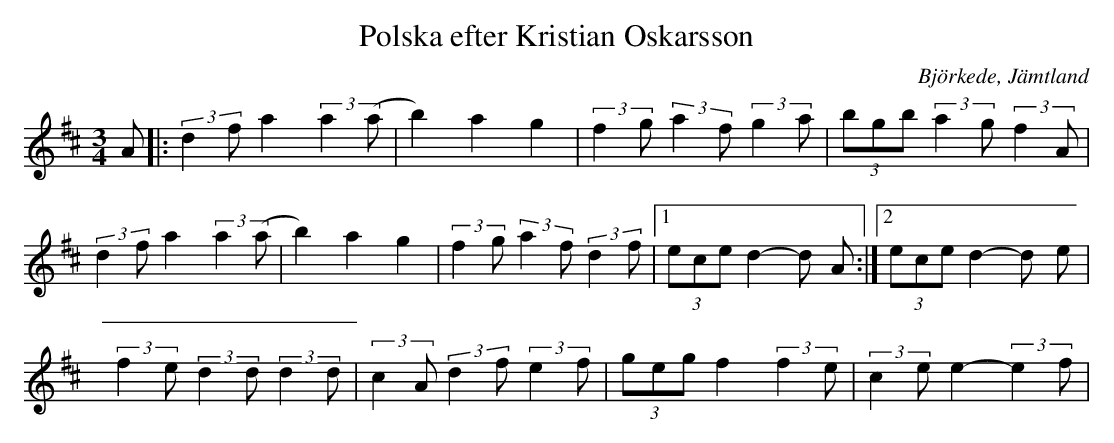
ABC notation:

X:1
T:Polska efter Kristian Oskarsson
O:Björkede, Jämtland
M:3/4
L:1/8
K:D
 A |: (3:2:2 d2f a2 (3:2:2 a2 (a | b2) a2 g2 | (3:2:2 f2g (3:2:2 a2f (3:2:2 g2a | (3bgb (3:2:2 a2g (3:2:2 f2A |
(3:2:2 d2f a2 (3:2:2 a2 (a | b2) a2 g2 | (3:2:2 f2g (3:2:2 a2f (3:2:2 d2f |1 (3ece d2- d A:|2 (3ece d2- d e |
(3:2:2 f2e (3:2:2 d2d (3:2:2 d2 d | (3:2:2 c2A (3:2:2 d2f (3:2:2 e2f | (3geg f2 (3:2:2 f2e | (3:2:2 c2e e2- (3:2:2 e2f |
